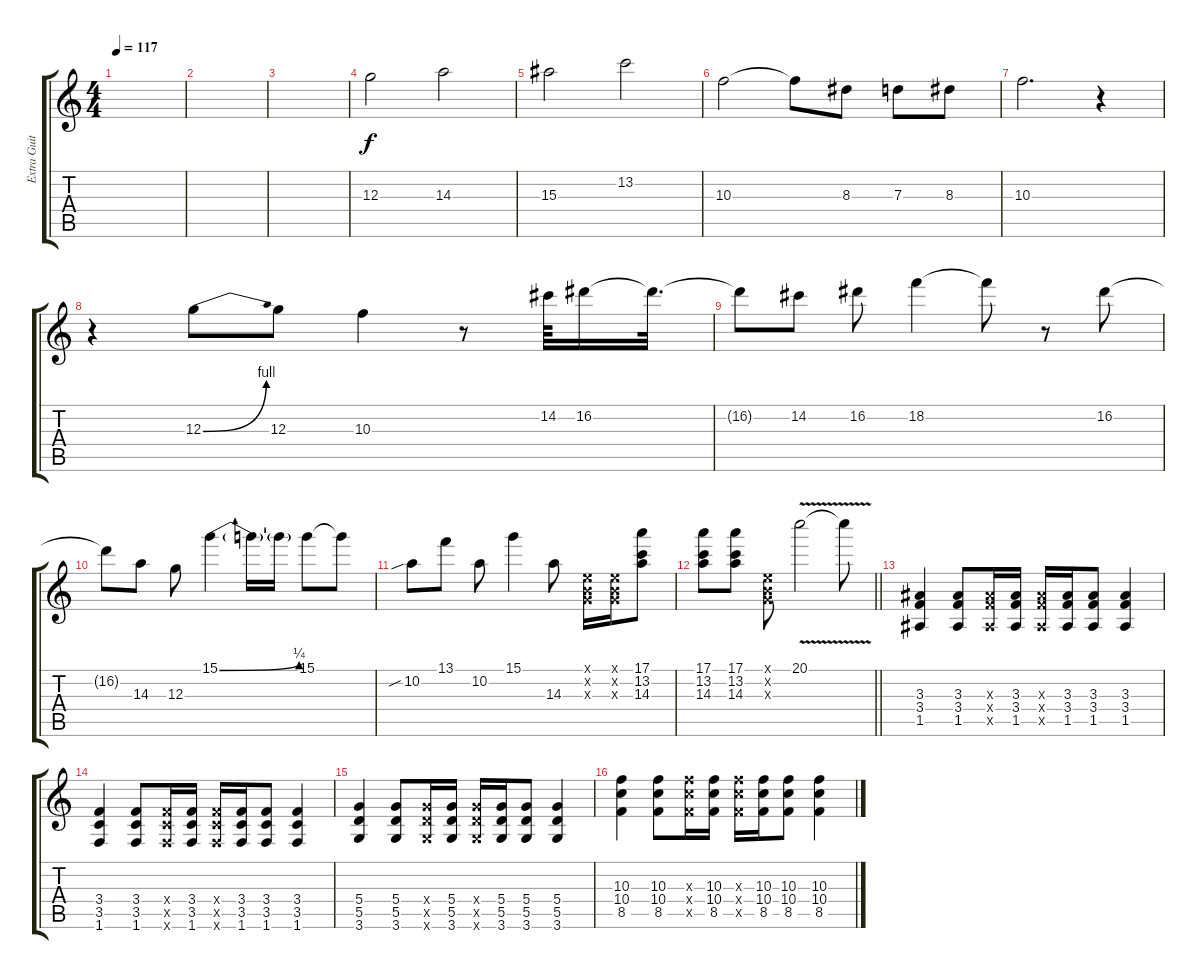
\track ("Extra Guitar : Hirasawa Yui - Chan" "Extra Guit") {instrument overdrivenguitar}
\staff {score tabs}
\tuning (E4 B3 G3 D3 A2 E2) {hide}
\ts (4 4)
\tempo 117
\clef g2
\ks c
|
|
|
12.3.2 14.3.2 |
15.3.2 13.2.2 |
10.3.2 10.3{t}.8 8.3.8 7.3.8 8.3.8 |
10.3.2{d} r.4 |
r.4 12.3{be (bend 0 0 60 4)}.8 12.3.8 10.3.4 r.8 14.2.64 16.2.16 16.2{t}.32{d} |
16.2{t}.8 14.2.8 16.2.8 18.2.4 18.2{t}.8 r.8 16.2.8 |
16.2{t}.8 14.3.8 12.3.8 15.1{be (bend 0 0 60 1)}.4 15.1{t}.16 15.1{t}.16 15.1.8 15.1{t}.8 |
10.2{sib}.8 13.1.8 10.2.8 15.1.4 14.3.8 (0.1{x} 0.2{x} 0.3{x}).16 (0.1{x} 0.2{x} 0.3{x}).16 (17.1 13.2 14.3).8 |
\barLineRight lightlight
(17.1 13.2 14.3).8 (17.1 13.2 14.3).8 (0.1{x} 0.2{x} 0.3{x}).8 20.1{v}.2 20.1{t}.8 |
(3.3 3.4 1.5).4 (3.3 3.4 1.5).8 (3.3{x} 3.4{x} 1.5{x}).16 (3.3 3.4 1.5).16 (3.3{x} 3.4{x} 1.5{x}).16 (3.3 3.4 1.5).16 (3.3 3.4 1.5).8 (3.3 3.4 1.5).4 |
(3.4 3.5 1.6).4 (3.4 3.5 1.6).8 (3.4{x} 3.5{x} 1.6{x}).16 (3.4 3.5 1.6).16 (3.4{x} 3.5{x} 1.6{x}).16 (3.4 3.5 1.6).16 (3.4 3.5 1.6).8 (3.4 3.5 1.6).4 |
(5.4 5.5 3.6).4 (5.4 5.5 3.6).8 (5.4{x} 5.5{x} 3.6{x}).16 (5.4 5.5 3.6).16 (5.4{x} 5.5{x} 3.6{x}).16 (5.4 5.5 3.6).16 (5.4 5.5 3.6).8 (5.4 5.5 3.6).4 |
(10.3 10.4 8.5).4 (10.3 10.4 8.5).8 (10.3{x} 10.4{x} 8.5{x}).16 (10.3 10.4 8.5).16 (10.3{x} 10.4{x} 8.5{x}).16 (10.3 10.4 8.5).16 (10.3 10.4 8.5).8 (10.3 10.4 8.5).4
